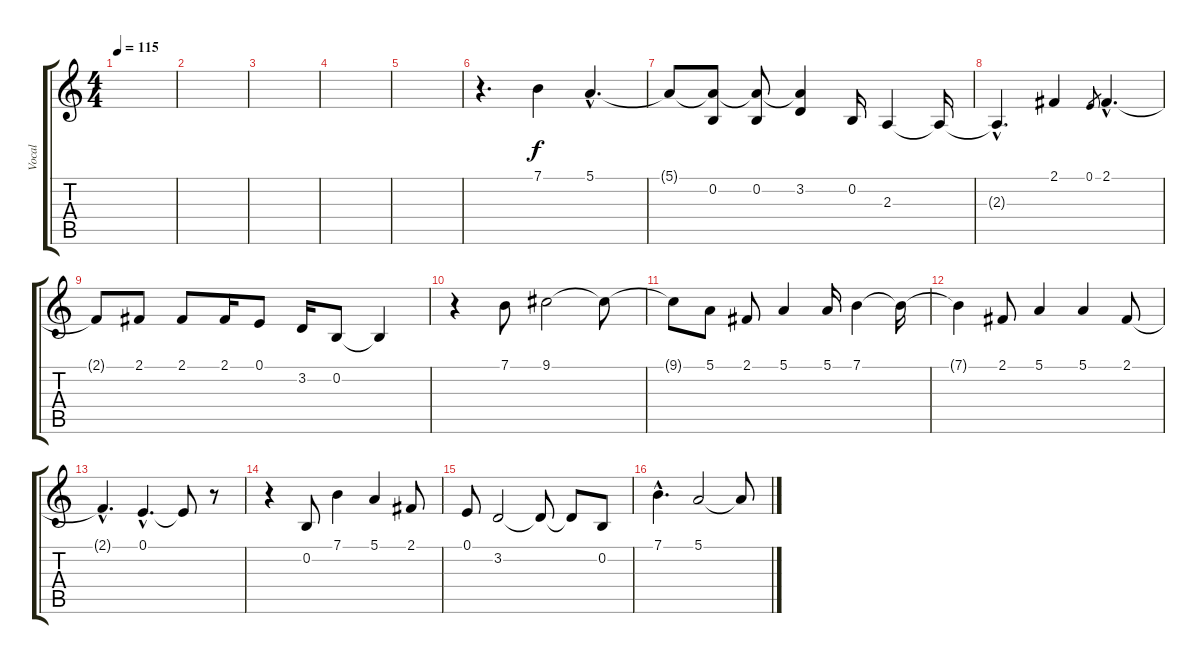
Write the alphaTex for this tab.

\track ("Vocal" "Vocal") {instrument lead2sawtooth}
\staff {score tabs}
\tuning (E4 B3 G3 D3 A2 E2) {hide}
\ts (4 4)
\tempo 115
\clef g2
\ks c
|
|
|
|
|
r.4{d volume 16 instrument lead2sawtooth} 7.1.4 5.1{hac}.4{d} |
5.1{t}.8 (5.1{t} 0.2).8 (5.1{t} 0.2).8 (5.1{t} 3.2).4 0.2.16 2.3.4 2.3{t}.16 |
2.3{hac t}.4{d} 2.1.4 0.1.8{gr} 2.1{hac}.4{d} |
2.1{t}.8 2.1.8 2.1.8 2.1.16 0.1.8 3.2.16 0.2.8 0.2{t}.4 |
r.4 7.1.8 9.1.2 9.1{t}.8 |
9.1{t}.8 5.1.8 2.1.8 5.1.4 5.1.16 7.1.4 7.1{t}.16 |
7.1{t}.4 2.1.8 5.1.4 5.1.4 2.1.8 |
2.1{hac t}.4{d} 0.1{hac}.4{d} 0.1{t}.8 r.8 |
r.4 0.2.8 7.1.4 5.1.4 2.1.8 |
0.1.8 3.2.2 3.2{t}.8 3.2{t}.8 0.2.8 |
7.1{hac}.4{d} 5.1.2 5.1{t}.8
